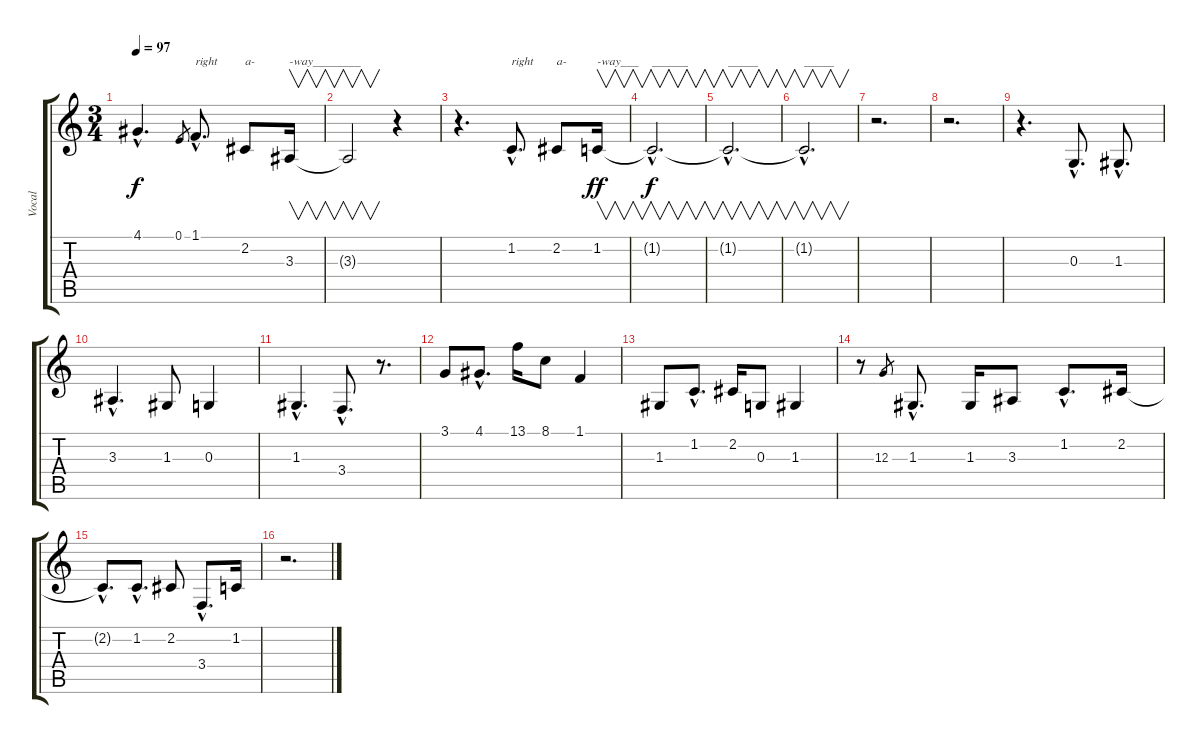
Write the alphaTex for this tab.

\track ("Vocal" "Vocal") {instrument panflute}
\staff {score tabs}
\tuning (E4 B3 G3 D3 A2 E2) {hide}
\ts (3 4)
\tempo 97
\clef g2
\ks c
4.1{hac t}.4{d dy f} 0.1.8{gr} 1.1{hac}.8{d txt "right"} 2.2.8{txt "a-"} 3.3.16{v txt "-way________"} |
3.3{t}.2{v} r.4 |
r.4{d} 1.2{hac}.8{d txt "right"} 2.2.8{txt "a-"} 1.2.16{v txt "-way___" dy ff} |
1.2{hac t}.2{v d txt "______" dy f} |
1.2{hac t}.2{v d txt "_____"} |
1.2{hac t}.2{v d txt "_____"} |
r.2{d} |
r.2{d} |
r.4{d} 0.3{hac}.8{d} 1.3{hac}.8{d} |
3.3{hac}.4{d} 1.3.8 0.3.4 |
1.3{hac}.4{d} 3.4{hac}.8{d} r.8{d} |
3.1.8 4.1{hac}.8{d} 13.1.16 8.1.8 1.1.4 |
1.3.8 1.2{hac}.8{d} 2.2.16 0.3.8 1.3.4 |
r.8 12.3.8{gr} 1.3{hac}.8{d} 1.3.16 3.3.8 1.2{hac}.8{d} 2.2.16 |
2.2{hac t}.8{d} 1.2{hac}.8{d} 2.2.8 3.4{hac}.8{d} 1.2.16 |
r.2{d}
